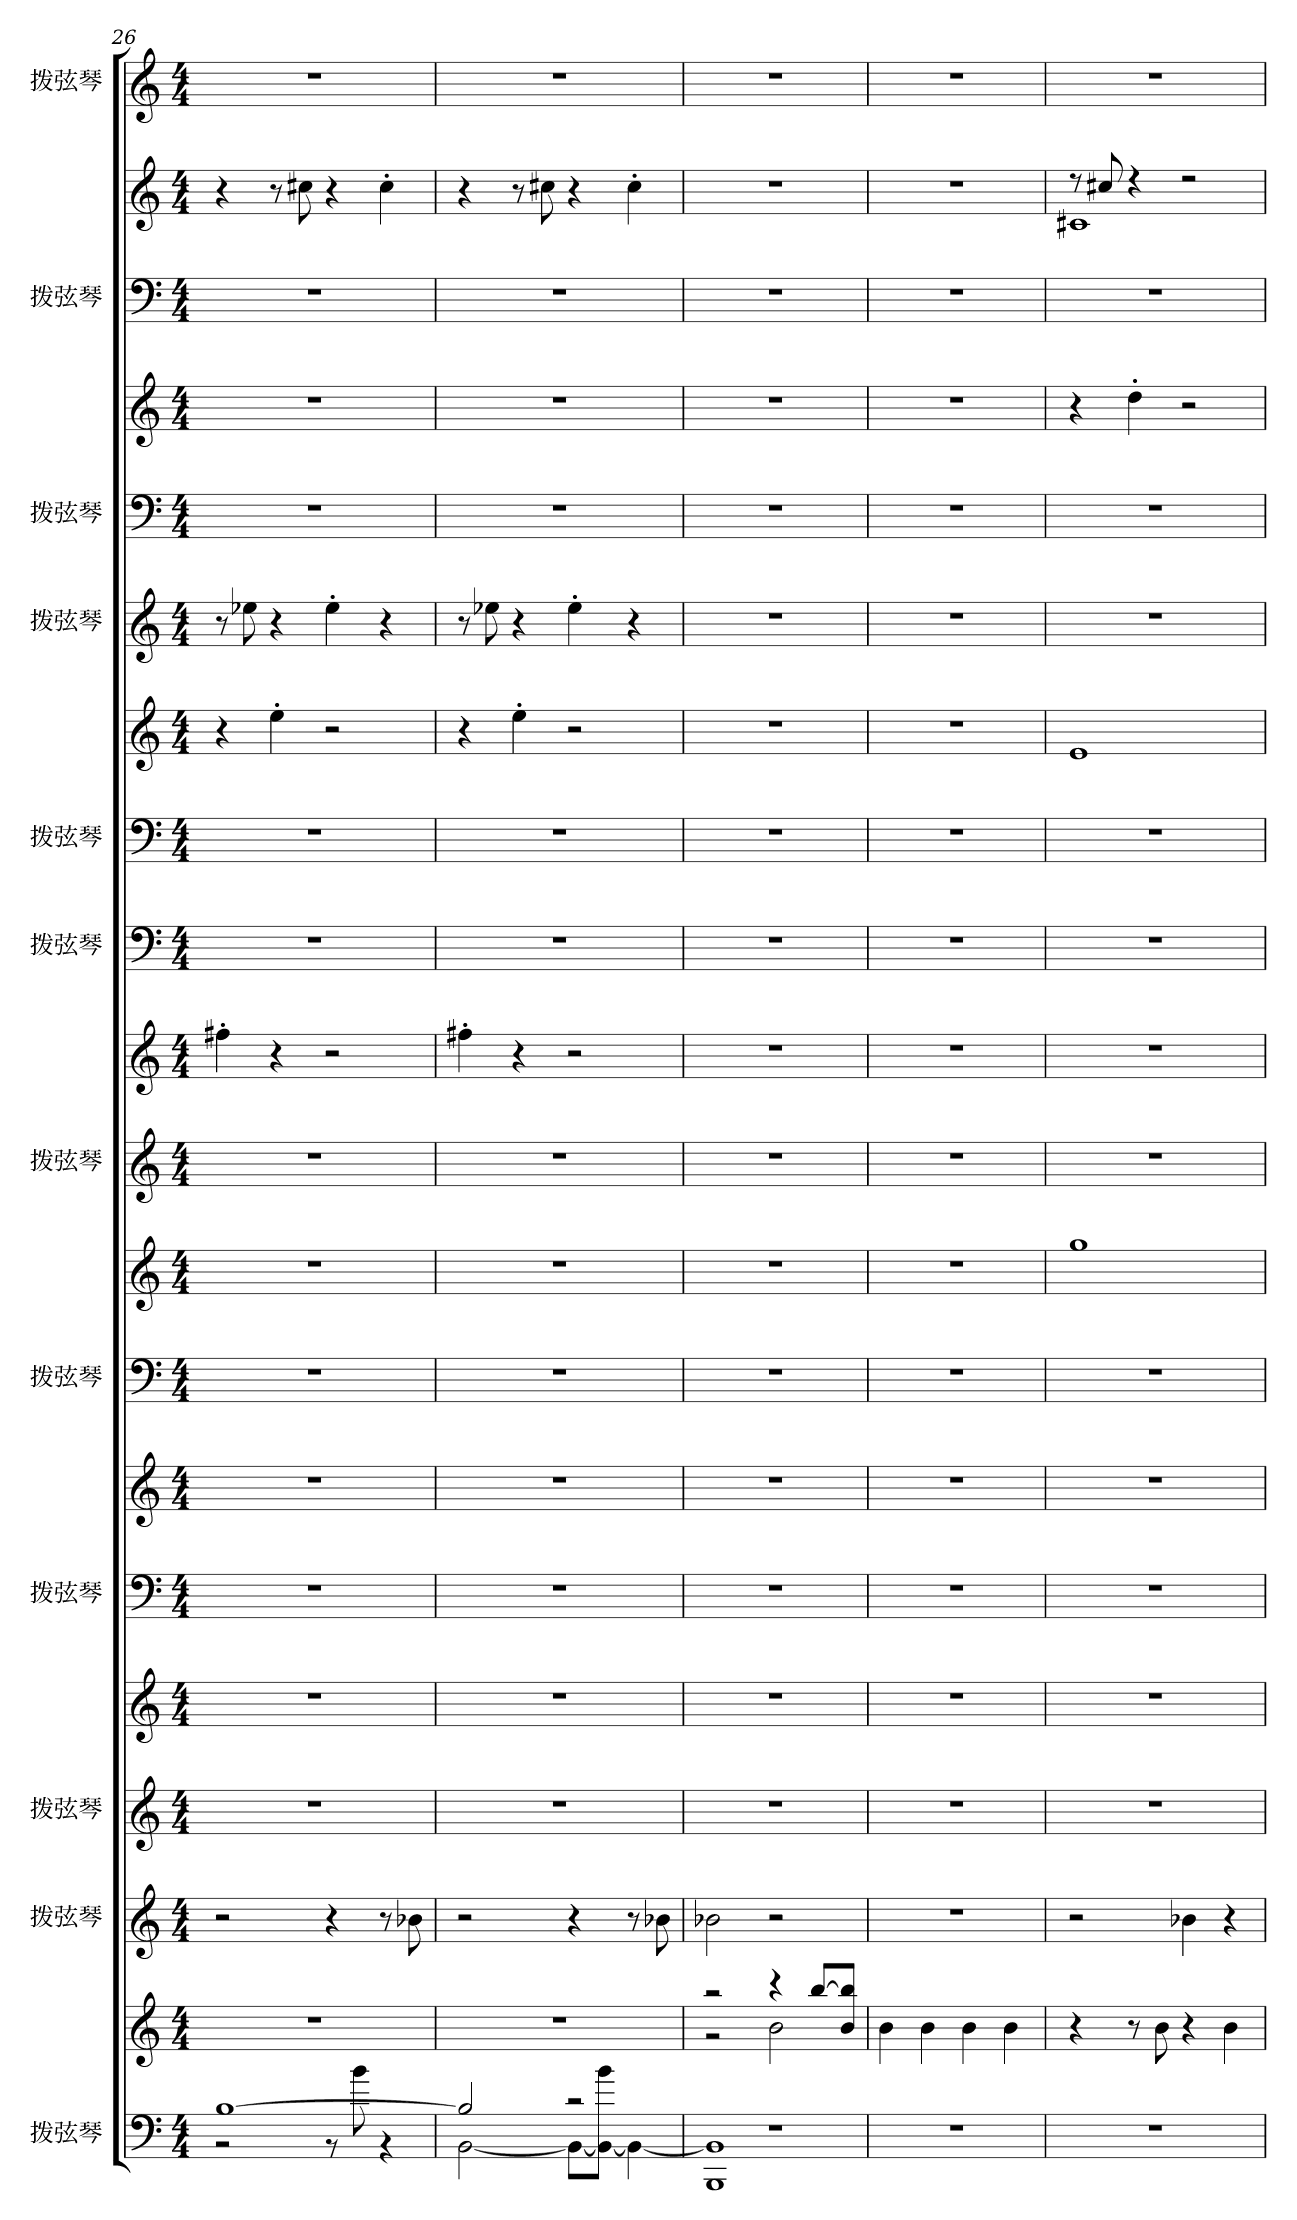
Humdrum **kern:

**kern	**kern	**kern	**kern	**kern	**kern	**kern	**kern	**kern	**kern	**kern	**kern	**kern	**kern	**kern	**kern	**kern	**kern	**kern	**kern
*part12	*part12	*part11	*part10	*part10	*part9	*part9	*part8	*part8	*part7	*part7	*part6	*part5	*part5	*part4	*part3	*part3	*part2	*part2	*part1
*staff20	*staff19	*staff18	*staff17	*staff16	*staff15	*staff14	*staff13	*staff12	*staff11	*staff10	*staff9	*staff8	*staff7	*staff6	*staff5	*staff4	*staff3	*staff2	*staff1
*I"拨弦琴	*	*I"拨弦琴	*I"拨弦琴	*	*I"拨弦琴	*	*I"拨弦琴	*	*I"拨弦琴	*	*I"拨弦琴	*I"拨弦琴	*	*I"拨弦琴	*I"拨弦琴	*	*I"拨弦琴	*	*I"拨弦琴
*clefF4	*clefG2	*clefG2	*clefG2	*clefG2	*clefF4	*clefG2	*clefF4	*clefG2	*clefG2	*clefG2	*clefF4	*clefF4	*clefG2	*clefG2	*clefF4	*clefG2	*clefF4	*clefG2	*clefG2
*k[]	*k[]	*k[]	*k[]	*k[]	*k[]	*k[]	*k[]	*k[]	*k[]	*k[]	*k[]	*k[]	*k[]	*k[]	*k[]	*k[]	*k[]	*k[]	*k[]
*M4/4	*M4/4	*M4/4	*M4/4	*M4/4	*M4/4	*M4/4	*M4/4	*M4/4	*M4/4	*M4/4	*M4/4	*M4/4	*M4/4	*M4/4	*M4/4	*M4/4	*M4/4	*M4/4	*M4/4
=26	=26	=26	=26	=26	=26	=26	=26	=26	=26	=26	=26	=26	=26	=26	=26	=26	=26	=26	=26
*^	*	*	*	*	*	*	*	*	*	*	*	*	*	*	*	*	*	*	*
[1B	2r	1r	2r	1r	1r	1r	1r	1r	1r	1r	4ff#X'\	1r	1r	4r	8r	1r	1r	1r	4r	1r
.	.	.	.	.	.	.	.	.	.	.	.	.	.	.	8ee-X\	.	.	.	.	.
.	.	.	.	.	.	.	.	.	.	.	4r	.	.	4ee'\	4r	.	.	.	8r	.
.	.	.	.	.	.	.	.	.	.	.	.	.	.	.	.	.	.	.	8cc#X\	.
.	8r	.	4r	.	.	.	.	.	.	.	2r	.	.	2r	4ee-'\	.	.	.	4r	.
.	8b\	.	.	.	.	.	.	.	.	.	.	.	.	.	.	.	.	.	.	.
.	4r	.	8r	.	.	.	.	.	.	.	.	.	.	.	4r	.	.	.	4cc#'\	.
.	.	.	8b-X\	.	.	.	.	.	.	.	.	.	.	.	.	.	.	.	.	.
=27	=27	=27	=27	=27	=27	=27	=27	=27	=27	=27	=27	=27	=27	=27	=27	=27	=27	=27	=27	=27
2B/]	[2BB\	1r	2r	1r	1r	1r	1r	1r	1r	1r	4ff#X'\	1r	1r	4r	8r	1r	1r	1r	4r	1r
.	.	.	.	.	.	.	.	.	.	.	.	.	.	.	8ee-X\	.	.	.	.	.
.	.	.	.	.	.	.	.	.	.	.	4r	.	.	4ee'\	4r	.	.	.	8r	.
.	.	.	.	.	.	.	.	.	.	.	.	.	.	.	.	.	.	.	8cc#X\	.
2r	8BB\L_	.	4r	.	.	.	.	.	.	.	2r	.	.	2r	4ee-'\	.	.	.	4r	.
.	8BB\_ 8b\J	.	.	.	.	.	.	.	.	.	.	.	.	.	.	.	.	.	.	.
.	4BB\_	.	8r	.	.	.	.	.	.	.	.	.	.	.	4r	.	.	.	4cc#'\	.
.	.	.	8b-X\	.	.	.	.	.	.	.	.	.	.	.	.	.	.	.	.	.
!!LO:PB:g=z
=28	=28	=28	=28	=28	=28	=28	=28	=28	=28	=28	=28	=28	=28	=28	=28	=28	=28	=28	=28	=28
*	*	*^	*	*	*	*	*	*	*	*	*	*	*	*	*	*	*	*	*	*
1r	1BBB 1BB]	2r	2r	2b-X\	1r	1r	1r	1r	1r	1r	1r	1r	1r	1r	1r	1r	1r	1r	1r	1r	1r
.	.	4r	2b\	2r	.	.	.	.	.	.	.	.	.	.	.	.	.	.	.	.	.
.	.	[8bb/L	.	.	.	.	.	.	.	.	.	.	.	.	.	.	.	.	.	.	.
.	.	8b/ 8bb/]J	.	.	.	.	.	.	.	.	.	.	.	.	.	.	.	.	.	.	.
*v	*v	*	*	*	*	*	*	*	*	*	*	*	*	*	*	*	*	*	*	*	*
*	*v	*v	*	*	*	*	*	*	*	*	*	*	*	*	*	*	*	*	*	*
=29	=29	=29	=29	=29	=29	=29	=29	=29	=29	=29	=29	=29	=29	=29	=29	=29	=29	=29	=29
1r	4b\	1r	1r	1r	1r	1r	1r	1r	1r	1r	1r	1r	1r	1r	1r	1r	1r	1r	1r
.	4b\	.	.	.	.	.	.	.	.	.	.	.	.	.	.	.	.	.	.
.	4b\	.	.	.	.	.	.	.	.	.	.	.	.	.	.	.	.	.	.
.	4b\	.	.	.	.	.	.	.	.	.	.	.	.	.	.	.	.	.	.
=30	=30	=30	=30	=30	=30	=30	=30	=30	=30	=30	=30	=30	=30	=30	=30	=30	=30	=30	=30
*	*	*	*	*	*	*	*	*	*	*	*	*	*	*	*	*	*	*^	*
1r	4r	2r	1r	1r	1r	1r	1r	1gg	1r	1r	1r	1r	1e	1r	1r	4r	1r	8r	1c#X	1r
.	.	.	.	.	.	.	.	.	.	.	.	.	.	.	.	.	.	8cc#X/	.	.
.	8r	.	.	.	.	.	.	.	.	.	.	.	.	.	.	4dd'\	.	4r	.	.
.	8b\	.	.	.	.	.	.	.	.	.	.	.	.	.	.	.	.	.	.	.
.	4r	4b-X\	.	.	.	.	.	.	.	.	.	.	.	.	.	2r	.	2r	.	.
.	4b\	4r	.	.	.	.	.	.	.	.	.	.	.	.	.	.	.	.	.	.
*	*	*	*	*	*	*	*	*	*	*	*	*	*	*	*	*	*	*v	*v	*
=	=	=	=	=	=	=	=	=	=	=	=	=	=	=	=	=	=	=	=
*-	*-	*-	*-	*-	*-	*-	*-	*-	*-	*-	*-	*-	*-	*-	*-	*-	*-	*-	*-
